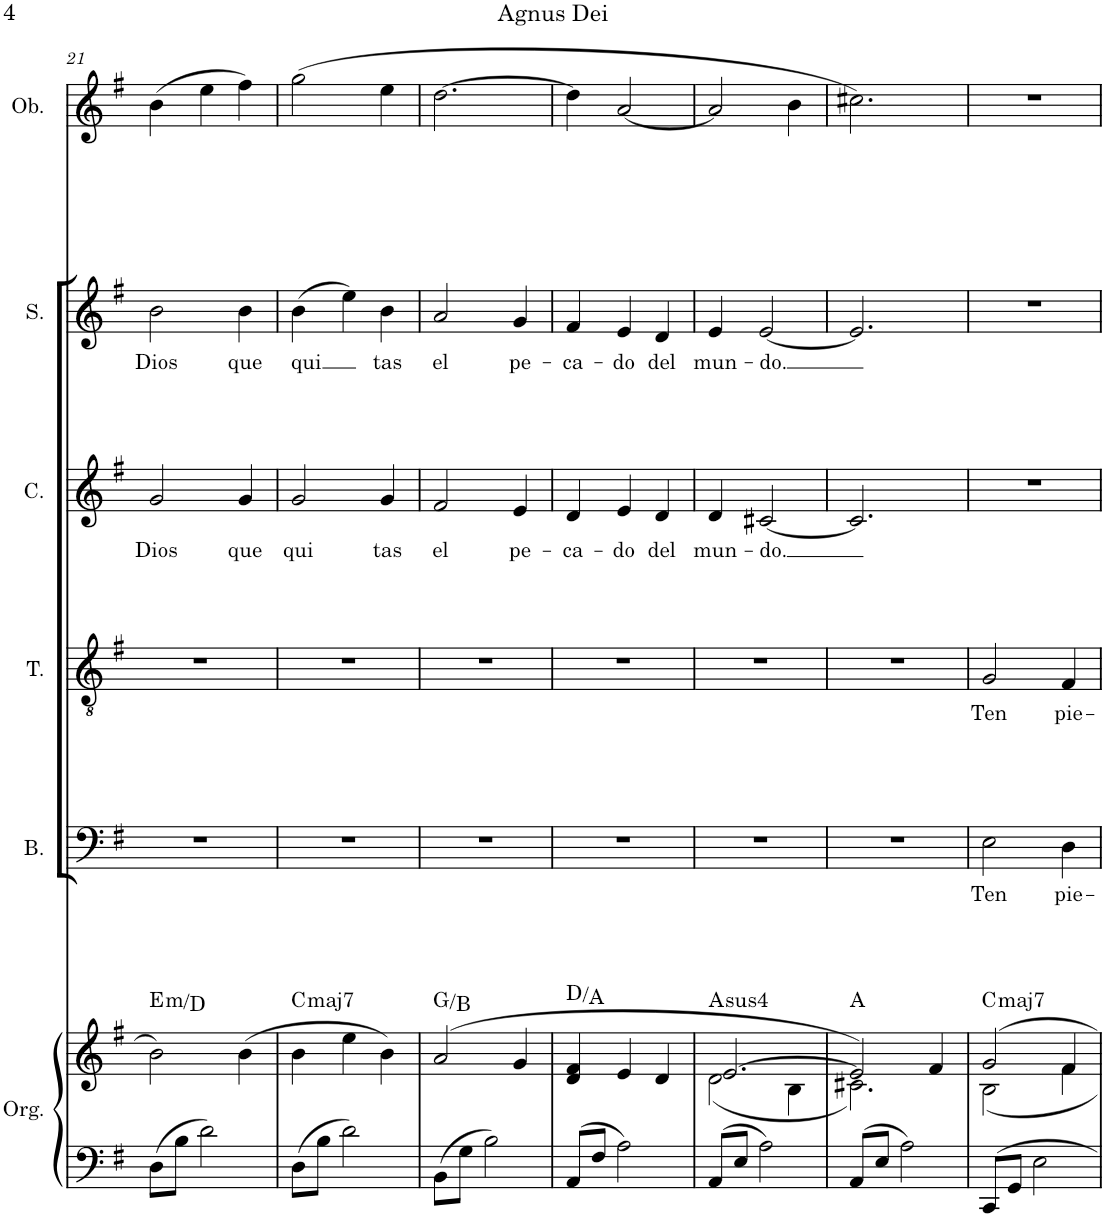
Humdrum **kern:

**kern	**kern	**harte	**kern	**text	**kern	**text	**kern	**text	**kern	**text	**kern
*part6	*part6	*part6	*part5	*part5	*part4	*part4	*part3	*part3	*part2	*part2	*part1
*staff7	*staff6	*	*staff5	*staff5	*staff4	*staff4	*staff3	*staff3	*staff2	*staff2	*staff1
*I"Órgano	*	*	*I"Bajo	*	*I"Tenor	*	*I"Contralto	*	*I"Soprano	*	*I"Oboe
*	*	*	*I'B.	*	*I'T.	*	*I'C.	*	*I'S.	*	*I'Ob.
!!LO:PB:g=z
*clefF4	*clefG2	*	*clefF4	*	*clefGv2	*	*clefG2	*	*clefG2	*	*clefG2
*k[f#]	*k[f#]	*	*k[f#]	*	*k[f#]	*	*k[f#]	*	*k[f#]	*	*k[f#]
*M3/4	*M3/4	*	*M3/4	*	*M3/4	*	*M3/4	*	*M3/4	*	*M3/4
=21	=21	=21	=21	=21	=21	=21	=21	=21	=21	=21	=21
!	!	!LO:H:kt=m	!	!	!	!	!	!LO:LY:b	!	!LO:LY:b	!
8D\L	2b\	E:min/b7	2.r	.	2.r	.	2g/	Dios	2b\	Dios	(4b\
8B\J	.	.	.	.	.	.	.	.	.	.	.
2d\	.	.	.	.	.	.	.	.	.	.	4ee\
!	!	!	!	!	!	!	!	!LO:LY:b	!	!LO:LY:b	!
.	(4b\	.	.	.	.	.	4g/	que	4b\	que	4ff#\)
=22	=22	=22	=22	=22	=22	=22	=22	=22	=22	=22	=22
!	!	!LO:H:kt=maj7	!	!	!	!	!	!LO:LY:b	!	!LO:LY:b	!
8D\L	4b\	C:maj7	2.r	.	2.r	.	2g/	qui	(4b\	qui	(2gg\
8B\J	.	.	.	.	.	.	.	.	.	.	.
2d\	4ee\	.	.	.	.	.	.	.	4ee\)	.	.
!	!	!	!	!	!	!	!	!LO:LY:b	!	!LO:LY:b	!
.	4b\)	.	.	.	.	.	4g/	tas	4b\	tas	4ee\
=23	=23	=23	=23	=23	=23	=23	=23	=23	=23	=23	=23
!	!	!	!	!	!	!	!	!LO:LY:b	!	!LO:LY:b	!
8BB\L	(2a/	G:maj/3	2.r	.	2.r	.	2f#/	el	2a/	el	[2.dd\
8G\J	.	.	.	.	.	.	.	.	.	.	.
2B\	.	.	.	.	.	.	.	.	.	.	.
!	!	!	!	!	!	!	!	!LO:LY:b	!	!LO:LY:b	!
.	4g/	.	.	.	.	.	4e/	pe-	4g/	pe-	.
=24	=24	=24	=24	=24	=24	=24	=24	=24	=24	=24	=24
!	!	!	!	!	!	!	!	!LO:LY:b	!	!LO:LY:b	!
8AA/L	4d/ 4f#/	D:maj/5	2.r	.	2.r	.	4d/	-ca-	4f#/	-ca-	4dd\]
8F#/J	.	.	.	.	.	.	.	.	.	.	.
!	!	!	!	!	!	!	!	!LO:LY:b	!	!LO:LY:b	!
2A\	4e/	.	.	.	.	.	4e/	-do	4e/	-do	[2a/
!	!	!	!	!	!	!	!	!LO:LY:b	!	!LO:LY:b	!
.	4d/	.	.	.	.	.	4d/	del	4d/	del	.
=25	=25	=25	=25	=25	=25	=25	=25	=25	=25	=25	=25
*	*^	*	*	*	*	*	*	*	*	*	*
!	!	!	!LO:H:kt=4	!	!	!	!	!	!LO:LY:b	!	!LO:LY:b	!
8AA/L	[2.e/	(2d\	A:sus4	2.r	.	2.r	.	4d/	mun-	4e/	mun-	2a/]
8E/J	.	.	.	.	.	.	.	.	.	.	.	.
!	!	!	!	!	!	!	!	!	!LO:LY:b	!	!LO:LY:b	!
2A\	.	.	.	.	.	.	.	[2c#X/	-do.	[2e/	-do.	.
.	.	4B\	.	.	.	.	.	.	.	.	.	4b\
=26	=26	=26	=26	=26	=26	=26	=26	=26	=26	=26	=26	=26
8AA/L	2e/])	2.c#X\)	A:maj	2.r	.	2.r	.	2.c#/]	.	2.e/]	.	2.cc#X\)
8E/J	.	.	.	.	.	.	.	.	.	.	.	.
2A\	.	.	.	.	.	.	.	.	.	.	.	.
.	4f#/	.	.	.	.	.	.	.	.	.	.	.
=27	=27	=27	=27	=27	=27	=27	=27	=27	=27	=27	=27	=27
!	!	!	!LO:H:kt=maj7	!	!LO:LY:b	!	!LO:LY:b	!	!	!	!	!
8CC/L	2g/	2B\	C:maj7	2E\	-Ten	2G/	-Ten	2.r	.	2.r	.	2.r
8GG/J	.	.	.	.	.	.	.	.	.	.	.	.
2E\	.	.	.	.	.	.	.	.	.	.	.	.
!	!	!	!	!	!LO:LY:b	!	!LO:LY:b	!	!	!	!	!
.	4f#/	4f#\	.	4D\	pie-	4F#/	pie-	.	.	.	.	.
*	*v	*v	*	*	*	*	*	*	*	*	*	*
=	=	=	=	=	=	=	=	=	=	=	=
*-	*-	*-	*-	*-	*-	*-	*-	*-	*-	*-	*-
